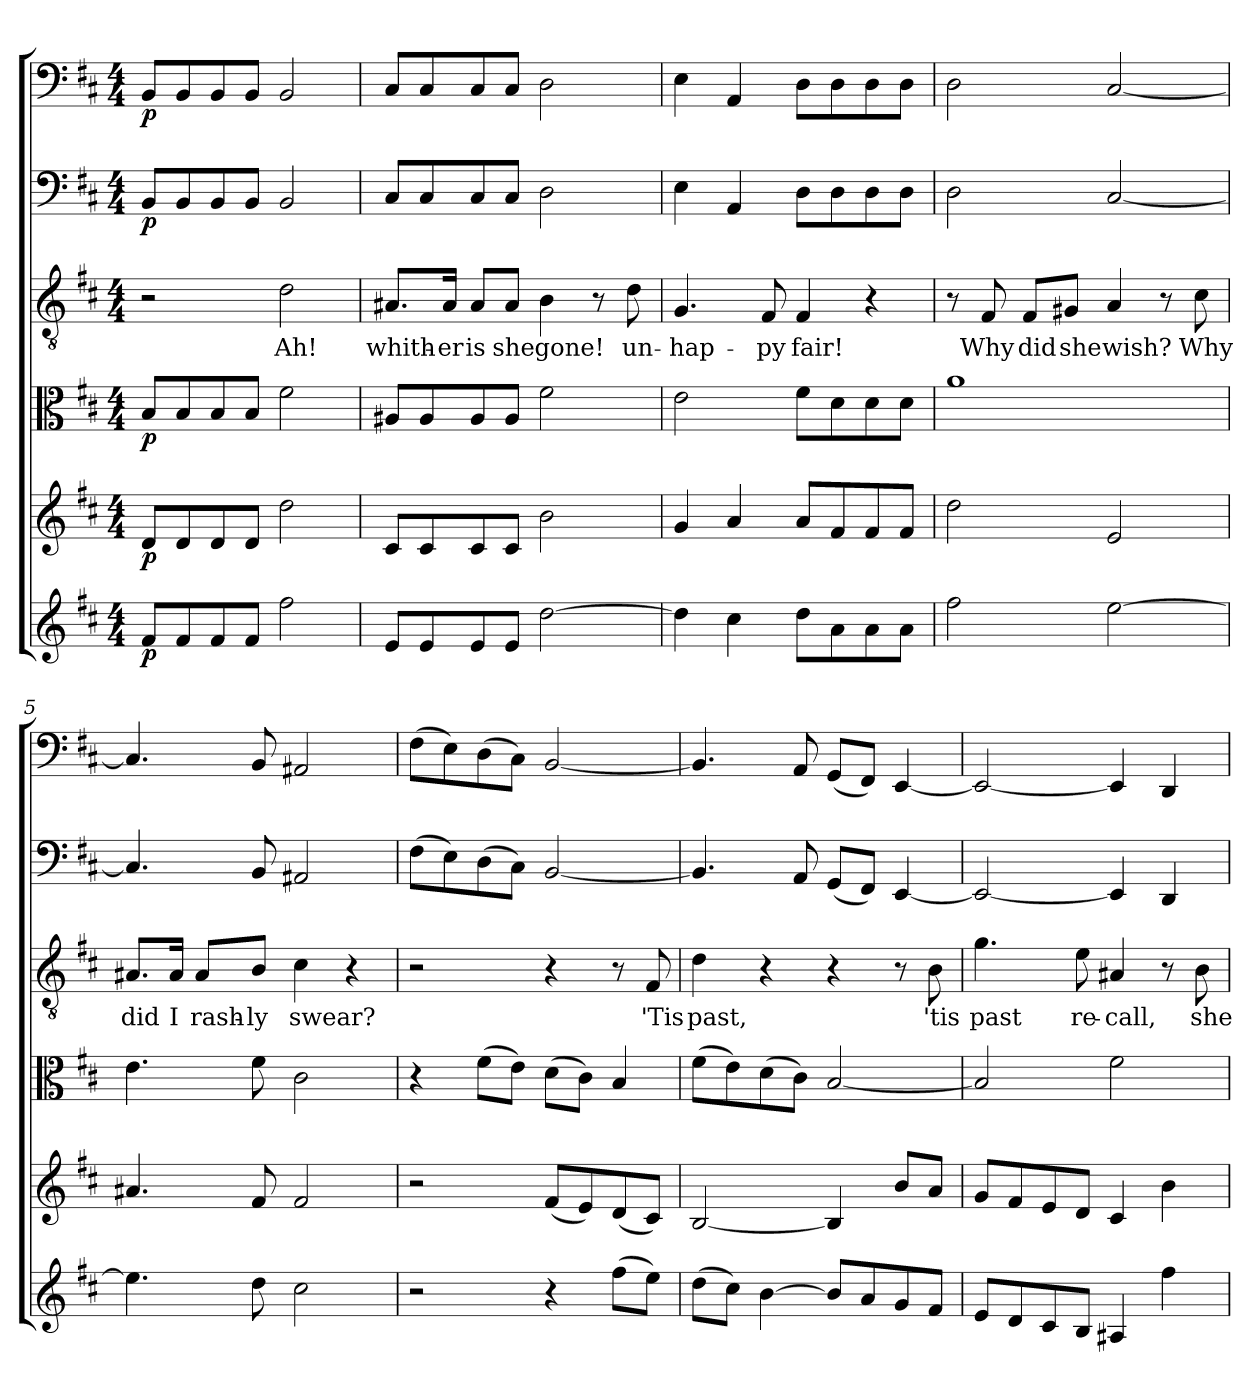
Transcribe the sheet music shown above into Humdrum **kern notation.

**kern	**dynam	**kern	**dynam	**kern	**dynam	**kern	**text	**kern	**dynam	**kern	**dynam
*part6	*part6	*part5	*part5	*part4	*part4	*part3	*part3	*part2	*part2	*part1	*part1
*staff6	*staff6	*staff5	*staff5	*staff4	*staff4	*staff3	*staff3	*staff2	*staff2	*staff1	*staff1
*clefG2	*	*clefG2	*	*clefC3	*	*clefGv2	*	*clefF4	*	*clefF4	*
*k[f#c#]	*	*k[f#c#]	*	*k[f#c#]	*	*k[f#c#]	*	*k[f#c#]	*	*k[f#c#]	*
*b:	*	*b:	*	*b:	*	*b:	*	*b:	*	*b:	*
*M4/4	*	*M4/4	*	*M4/4	*	*M4/4	*	*M4/4	*	*M4/4	*
=1	=1	=1	=1	=1	=1	=1	=1	=1	=1	=1	=1
8f#/L	p	8d/L	p	8B/L	p	2r	.	8BB/L	p	8BB/L	p
8f#/	.	8d/	.	8B/	.	.	.	8BB/	.	8BB/	.
8f#/	.	8d/	.	8B/	.	.	.	8BB/	.	8BB/	.
8f#/J	.	8d/J	.	8B/J	.	.	.	8BB/J	.	8BB/J	.
2ff#\	.	2dd\	.	2f#\	.	2d\	Ah!	2BB/	.	2BB/	.
=2	=2	=2	=2	=2	=2	=2	=2	=2	=2	=2	=2
8e/L	.	8c#/L	.	8A#X/L	.	8.A#X/L	whith-	8C#/L	.	8C#/L	.
8e/	.	8c#/	.	8A#/	.	.	.	8C#/	.	8C#/	.
.	.	.	.	.	.	16A#/Jk	-er	.	.	.	.
8e/	.	8c#/	.	8A#/	.	8A#/L	is	8C#/	.	8C#/	.
8e/J	.	8c#/J	.	8A#/J	.	8A#/J	she	8C#/J	.	8C#/J	.
[2dd\	.	2b\	.	2f#\	.	4B\	gone!	2D\	.	2D\	.
.	.	.	.	.	.	8r	.	.	.	.	.
.	.	.	.	.	.	8d\	un-	.	.	.	.
=3	=3	=3	=3	=3	=3	=3	=3	=3	=3	=3	=3
4dd\]	.	4g/	.	2e\	.	4.G/	-hap-	4E\	.	4E\	.
4cc#\	.	4a/	.	.	.	.	.	4AA/	.	4AA/	.
.	.	.	.	.	.	8F#/	-py	.	.	.	.
8dd\L	.	8a/L	.	8f#\L	.	4F#/	fair!	8D\L	.	8D\L	.
8a\	.	8f#/	.	8d\	.	.	.	8D\	.	8D\	.
8a\	.	8f#/	.	8d\	.	4r	.	8D\	.	8D\	.
8a\J	.	8f#/J	.	8d\J	.	.	.	8D\J	.	8D\J	.
=4	=4	=4	=4	=4	=4	=4	=4	=4	=4	=4	=4
2ff#\	.	2dd\	.	1a\	.	8r	.	2D\	.	2D\	.
.	.	.	.	.	.	8F#/	Why	.	.	.	.
.	.	.	.	.	.	8F#/L	did	.	.	.	.
.	.	.	.	.	.	8G#X/J	she	.	.	.	.
[2ee\	.	2e/	.	.	.	4A/	wish?	[2C#/	.	[2C#/	.
.	.	.	.	.	.	8r	.	.	.	.	.
.	.	.	.	.	.	8c#\	Why	.	.	.	.
=5	=5	=5	=5	=5	=5	=5	=5	=5	=5	=5	=5
4.ee\]	.	4.a#X/	.	4.e\	.	8.A#X/L	did	4.C#/]	.	4.C#/]	.
.	.	.	.	.	.	16A#/Jk	I	.	.	.	.
.	.	.	.	.	.	8A#/L	rash-	.	.	.	.
8dd\	.	8f#/	.	8f#\	.	8B/J	-ly	8BB/	.	8BB/	.
2cc#\	.	2f#/	.	2c#\	.	4c#\	swear?	2AA#X/	.	2AA#X/	.
.	.	.	.	.	.	4r	.	.	.	.	.
=6	=6	=6	=6	=6	=6	=6	=6	=6	=6	=6	=6
2r	.	2r	.	4r	.	2r	.	(8F#\L	.	(8F#\L	.
.	.	.	.	.	.	.	.	8E\)	.	8E\)	.
.	.	.	.	(8f#\L	.	.	.	(8D\	.	(8D\	.
.	.	.	.	8e\J)	.	.	.	8C#\J)	.	8C#\J)	.
4r	.	(8f#/L	.	(8d\L	.	4r	.	[2BB/	.	[2BB/	.
.	.	8e/)	.	8c#\J)	.	.	.	.	.	.	.
(8ff#\L	.	(8d/	.	4B/	.	8r	.	.	.	.	.
8ee\J)	.	8c#/J)	.	.	.	8F#/	'Tis	.	.	.	.
=7	=7	=7	=7	=7	=7	=7	=7	=7	=7	=7	=7
(8dd\L	.	[2B/	.	(8f#\L	.	4d\	past,	4.BB/]	.	4.BB/]	.
8cc#\J)	.	.	.	8e\)	.	.	.	.	.	.	.
[4b\	.	.	.	(8d\	.	4r	.	.	.	.	.
.	.	.	.	8c#\J)	.	.	.	8AA/	.	8AA/	.
8b/L]	.	4B/]	.	[2B/	.	4r	.	(8GG/L	.	(8GG/L	.
8a/	.	.	.	.	.	.	.	8FF#/J)	.	8FF#/J)	.
8g/	.	8b/L	.	.	.	8r	.	[4EE/	.	[4EE/	.
8f#/J	.	8a/J	.	.	.	8B\	'tis	.	.	.	.
=8	=8	=8	=8	=8	=8	=8	=8	=8	=8	=8	=8
8e/L	.	8g/L	.	2B/]	.	4.g\	past	2EE/_	.	2EE/_	.
8d/	.	8f#/	.	.	.	.	.	.	.	.	.
8c#/	.	8e/	.	.	.	.	.	.	.	.	.
8B/J	.	8d/J	.	.	.	8e\	re-	.	.	.	.
4A#X/	.	4c#/	.	2f#\	.	4A#X/	-call,	4EE/]	.	4EE/]	.
4ff#\	.	4b\	.	.	.	8r	.	4DD/	.	4DD/	.
.	.	.	.	.	.	8B\	she	.	.	.	.
=	=	=	=	=	=	=	=	=	=	=	=
*-	*-	*-	*-	*-	*-	*-	*-	*-	*-	*-	*-
